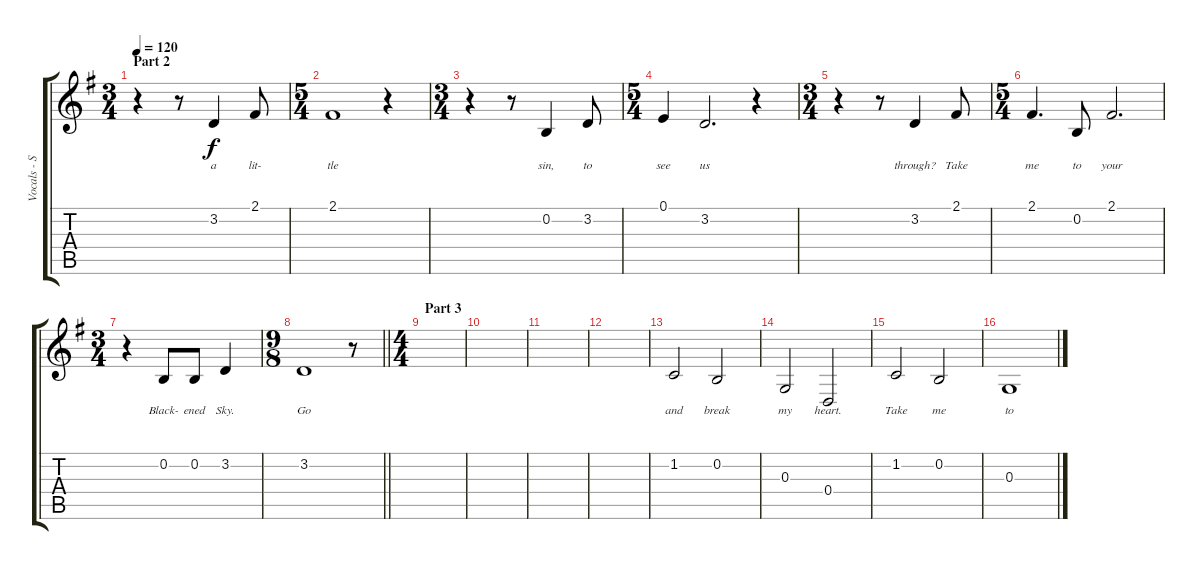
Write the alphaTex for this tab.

\track ("Vocals - Simon Neil" "Vocals - S") {instrument altosax}
\staff {score tabs}
\tuning (E4 B3 G3 D3 A2 E2) {hide}
\ts (3 4)
\section ("" "Part 2")
\tempo 120
\clef g2
\ks eminor
r.4{dy f} r.8 3.2.4{lyrics (0 "a") lyrics (1 "") lyrics (2 "") lyrics (3 "") lyrics (4 "")} 2.1.8{lyrics (0 "lit-") lyrics (1 "") lyrics (2 "") lyrics (3 "") lyrics (4 "")} |
\ts (5 4)
2.1.1{lyrics (0 "tle") lyrics (1 "") lyrics (2 "") lyrics (3 "") lyrics (4 "")} r.4 |
\ts (3 4)
r.4 r.8 0.2.4{lyrics (0 "sin,") lyrics (1 "") lyrics (2 "") lyrics (3 "") lyrics (4 "")} 3.2.8{lyrics (0 "to") lyrics (1 "") lyrics (2 "") lyrics (3 "") lyrics (4 "")} |
\ts (5 4)
0.1.4{lyrics (0 "see") lyrics (1 "") lyrics (2 "") lyrics (3 "") lyrics (4 "")} 3.2.2{d lyrics (0 "us") lyrics (1 "") lyrics (2 "") lyrics (3 "") lyrics (4 "")} r.4 |
\ts (3 4)
r.4 r.8 3.2.4{lyrics (0 "through?") lyrics (1 "") lyrics (2 "") lyrics (3 "") lyrics (4 "")} 2.1.8{lyrics (0 "Take") lyrics (1 "") lyrics (2 "") lyrics (3 "") lyrics (4 "")} |
\ts (5 4)
2.1.4{d lyrics (0 "me") lyrics (1 "") lyrics (2 "") lyrics (3 "") lyrics (4 "")} 0.2.8{lyrics (0 "to") lyrics (1 "") lyrics (2 "") lyrics (3 "") lyrics (4 "")} 2.1.2{d lyrics (0 "your") lyrics (1 "") lyrics (2 "") lyrics (3 "") lyrics (4 "")} |
\ts (3 4)
r.4 0.2.8{lyrics (0 "Black-") lyrics (1 "") lyrics (2 "") lyrics (3 "") lyrics (4 "")} 0.2.8{lyrics (0 "ened") lyrics (1 "") lyrics (2 "") lyrics (3 "") lyrics (4 "")} 3.2.4{lyrics (0 "Sky.") lyrics (1 "") lyrics (2 "") lyrics (3 "") lyrics (4 "")} |
\ts (9 8)
\barLineRight lightlight
3.2.1{lyrics (0 "Go") lyrics (1 "") lyrics (2 "") lyrics (3 "") lyrics (4 "")} r.8 |
\ts (4 4)
\section ("" "Part 3")
|
|
|
|
1.2.2{lyrics (0 "and") lyrics (1 "") lyrics (2 "") lyrics (3 "") lyrics (4 "")} 0.2.2{lyrics (0 "break") lyrics (1 "") lyrics (2 "") lyrics (3 "") lyrics (4 "")} |
0.3.2{lyrics (0 "my") lyrics (1 "") lyrics (2 "") lyrics (3 "") lyrics (4 "")} 0.4.2{lyrics (0 "heart.") lyrics (1 "") lyrics (2 "") lyrics (3 "") lyrics (4 "")} |
1.2.2{lyrics (0 "Take") lyrics (1 "") lyrics (2 "") lyrics (3 "") lyrics (4 "")} 0.2.2{lyrics (0 "me") lyrics (1 "") lyrics (2 "") lyrics (3 "") lyrics (4 "")} |
0.3.1{lyrics (0 "to") lyrics (1 "") lyrics (2 "") lyrics (3 "") lyrics (4 "")}
